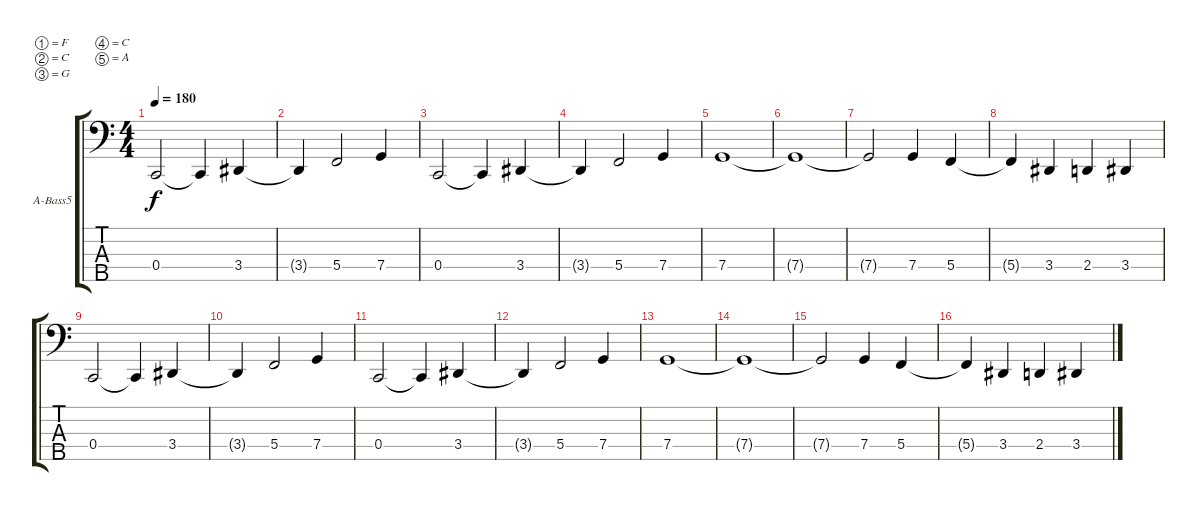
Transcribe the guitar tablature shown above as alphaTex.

\bracketExtendMode groupsimilarinstruments
\firstSystemTrackNameOrientation horizontal
\otherSystemsTrackNameOrientation horizontal
\track ("Utwór 3" "A-Bass5") {instrument acousticbass}
\staff {score tabs}
\tuning (F2 C2 G1 C1 A0)
\ts (4 4)
\tempo 180
\clef f4
\ks c
0.4.2{dy f} 0.4{t}.4 3.4.4 |
3.4{t}.4 5.4.2 7.4.4 |
0.4.2 0.4{t}.4 3.4.4 |
3.4{t}.4 5.4.2 7.4.4 |
7.4.1 |
7.4{t}.1 |
7.4{t}.2 7.4.4 5.4.4 |
5.4{t}.4 3.4.4 2.4.4 3.4.4 |
0.4.2 0.4{t}.4 3.4.4 |
3.4{t}.4 5.4.2 7.4.4 |
0.4.2 0.4{t}.4 3.4.4 |
3.4{t}.4 5.4.2 7.4.4 |
7.4.1 |
7.4{t}.1 |
7.4{t}.2 7.4.4 5.4.4 |
5.4{t}.4 3.4.4 2.4.4 3.4.4
